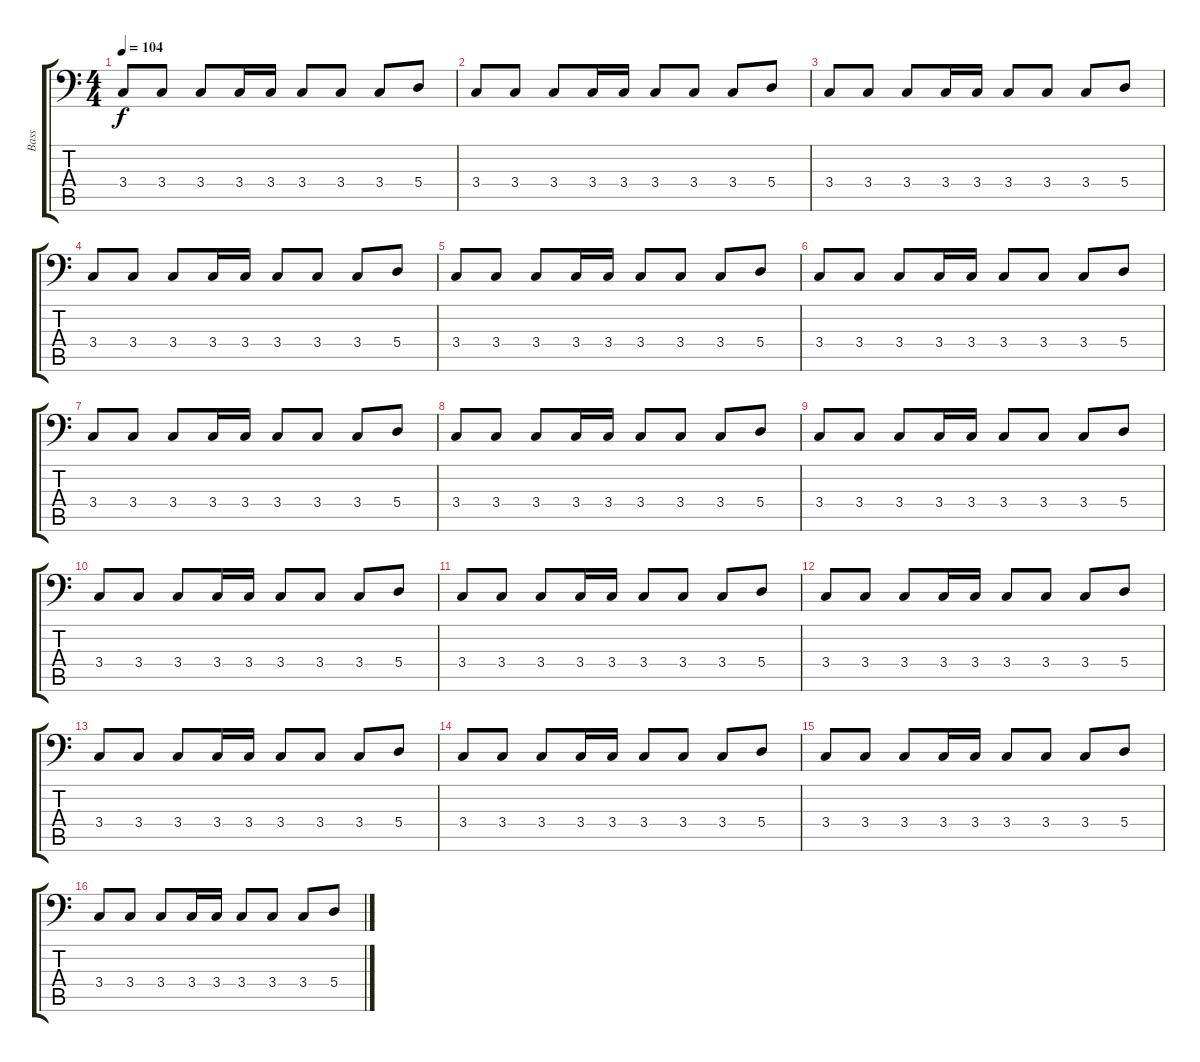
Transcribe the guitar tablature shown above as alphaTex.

\track ("Bass" "Bass") {instrument fretlessbass}
\staff {score tabs}
\tuning (C3 G2 D2 A1 E1 B0) {hide}
\ts (4 4)
\tempo 104
\clef f4
\ks c
3.4.8{dy f} 3.4.8 3.4.8 3.4.16 3.4.16 3.4.8 3.4.8 3.4.8 5.4.8 |
3.4.8 3.4.8 3.4.8 3.4.16 3.4.16 3.4.8 3.4.8 3.4.8 5.4.8 |
3.4.8 3.4.8 3.4.8 3.4.16 3.4.16 3.4.8 3.4.8 3.4.8 5.4.8 |
3.4.8 3.4.8 3.4.8 3.4.16 3.4.16 3.4.8 3.4.8 3.4.8 5.4.8 |
3.4.8 3.4.8 3.4.8 3.4.16 3.4.16 3.4.8 3.4.8 3.4.8 5.4.8 |
3.4.8 3.4.8 3.4.8 3.4.16 3.4.16 3.4.8 3.4.8 3.4.8 5.4.8 |
3.4.8 3.4.8 3.4.8 3.4.16 3.4.16 3.4.8 3.4.8 3.4.8 5.4.8 |
3.4.8 3.4.8 3.4.8 3.4.16 3.4.16 3.4.8 3.4.8 3.4.8 5.4.8 |
3.4.8 3.4.8 3.4.8 3.4.16 3.4.16 3.4.8 3.4.8 3.4.8 5.4.8 |
3.4.8 3.4.8 3.4.8 3.4.16 3.4.16 3.4.8 3.4.8 3.4.8 5.4.8 |
3.4.8 3.4.8 3.4.8 3.4.16 3.4.16 3.4.8 3.4.8 3.4.8 5.4.8 |
3.4.8 3.4.8 3.4.8 3.4.16 3.4.16 3.4.8 3.4.8 3.4.8 5.4.8 |
3.4.8 3.4.8 3.4.8 3.4.16 3.4.16 3.4.8 3.4.8 3.4.8 5.4.8 |
3.4.8 3.4.8 3.4.8 3.4.16 3.4.16 3.4.8 3.4.8 3.4.8 5.4.8 |
3.4.8 3.4.8 3.4.8 3.4.16 3.4.16 3.4.8 3.4.8 3.4.8 5.4.8 |
3.4.8 3.4.8 3.4.8 3.4.16 3.4.16 3.4.8 3.4.8 3.4.8 5.4.8
